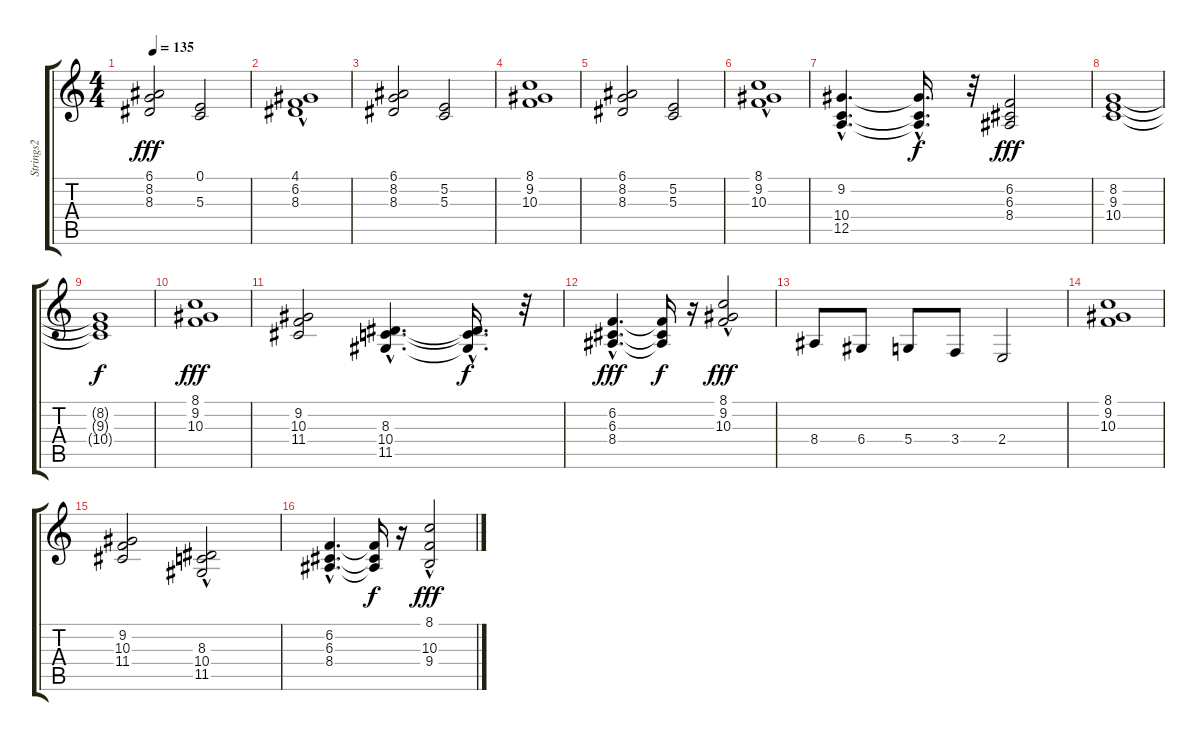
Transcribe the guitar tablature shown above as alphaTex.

\track ("Strings2" "Strings2") {instrument stringensemble2}
\staff {score tabs}
\tuning (E4 B3 G3 D3 A2 E2) {hide}
\ts (4 4)
\tempo 135
\clef g2
\ks c
(6.1 8.2 8.3).2{dy fff} (0.1 5.3).2 |
(4.1 6.2 8.3{hac}).1 |
(6.1 8.2 8.3).2 (5.2 5.3).2 |
(8.1 9.2 10.3).1 |
(6.1 8.2 8.3).2 (5.2 5.3).2 |
(8.1{hac} 9.2{hac} 10.3).1 |
(9.2{hac} 10.4{hac} 12.5{hac}).4{d} (9.2{hac t} 10.4{hac t} 12.5{hac t}).16{d dy f} r.32 (6.2 6.3 8.4).2{dy fff} |
(8.2 9.3 10.4).1 |
(8.2{t} 9.3{t} 10.4{t}).1{dy f} |
(8.1 9.2 10.3).1{dy fff} |
(9.2 10.3 11.4).2 (8.3{hac} 10.4{hac} 11.5{hac}).4{d} (8.3{hac t} 10.4{hac t} 11.5{hac t}).16{d dy f} r.32 |
(6.2{hac} 6.3{hac} 8.4{hac}).4{d dy fff} (6.2{t} 6.3{t} 8.4{t}).16{dy f} r.16 (8.1 9.2{hac} 10.3).2{dy fff} |
8.4.8 6.4.8 5.4.8 3.4.8 2.4.2 |
(8.1 9.2 10.3).1 |
(9.2 10.3 11.4).2 (8.3{hac} 10.4{hac} 11.5).2 |
(6.2{hac} 6.3{hac} 8.4{hac}).4{d} (6.2{t} 6.3{t} 8.4{t}).16{dy f} r.16 (8.1 10.3 9.4{hac}).2{dy fff}
